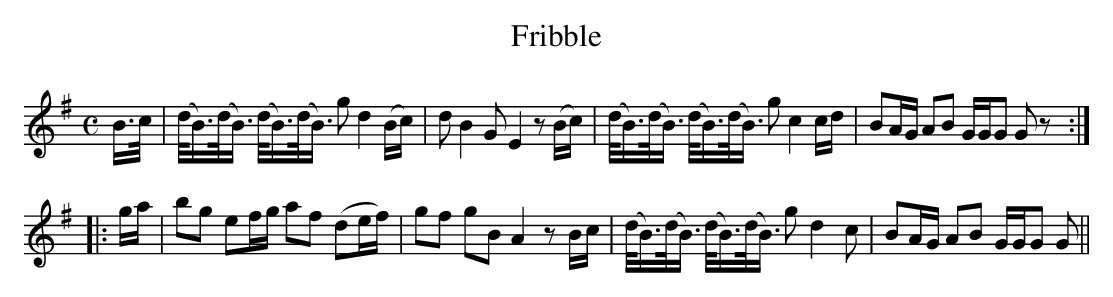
X:1
T:Fribble
M:C
L:1/8
K:G
B/>c/|(d/<B/)(d/<B/) (d/<B/)(d/<B/) g d2 (B/c/)|dB2G E2 z(B/c/)| (d/<B/)(d/<B/) (d/<B/)(d/<B/) g c2 c/d/|BA/G/ AB G/G/G Gz:|
|:g/a/|bg ef/g/ af (de/f/)|gf gB A2 z B/c/| (d/<B/)(d/<B/) (d/<B/)(d/<B/) g d2 c|BA/G/ AB G/G/G G||
